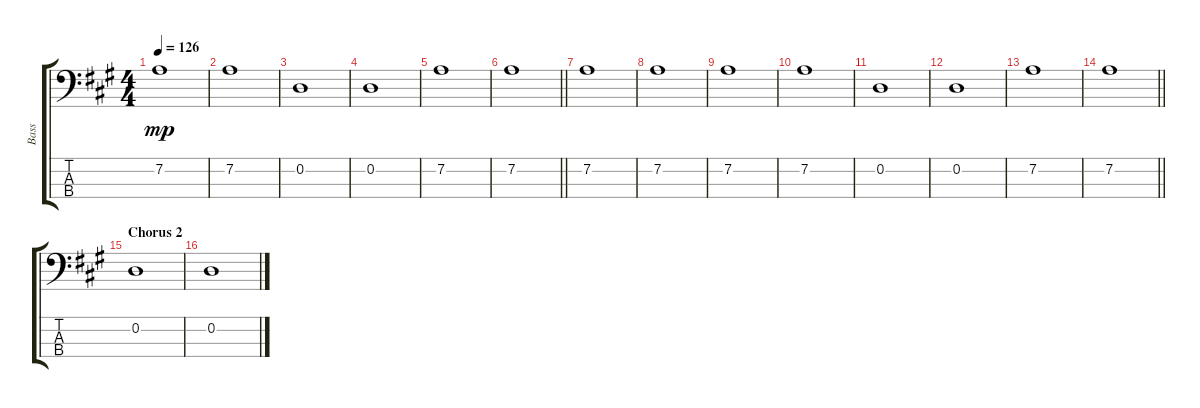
\track ("Bass" "Bass") {instrument electricbassfinger}
\staff {score tabs}
\tuning (G2 D2 A1 E1) {hide}
\ts (4 4)
\tempo 126
\clef f4
\ks a
7.2.1{dy mp} |
7.2.1 |
0.2.1 |
0.2.1 |
7.2.1 |
\barLineRight lightlight
7.2.1 |
7.2.1 |
7.2.1 |
7.2.1 |
7.2.1 |
0.2.1 |
0.2.1 |
7.2.1 |
\barLineRight lightlight
7.2.1 |
\section ("" "Chorus 2")
0.2.1 |
0.2.1
